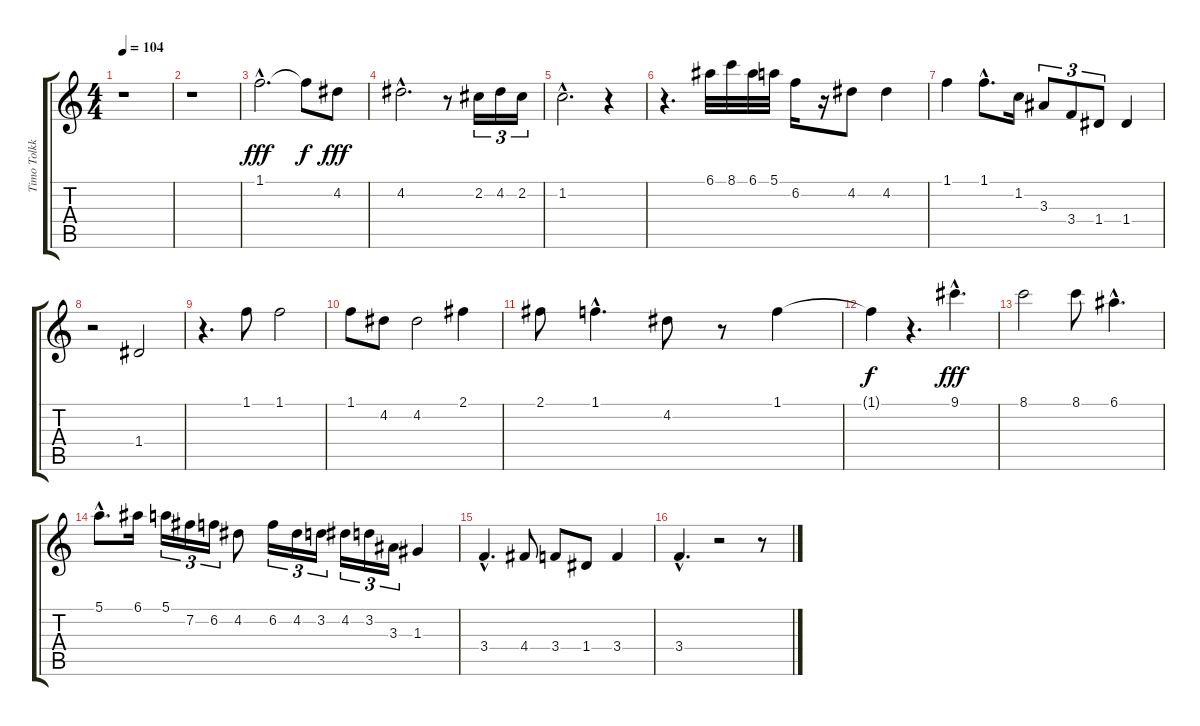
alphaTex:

\track ("Timo Tolkki" "Timo Tolkk") {instrument distortionguitar}
\staff {score tabs}
\tuning (E4 B3 G3 D3 A2 E2) {hide}
\ts (4 4)
\tempo 104
\clef g2
\ks c
r.1{dy fff} |
r.1 |
1.1{hac}.2{d} 1.1{t}.8{dy f} 4.2.8{dy fff} |
4.2{hac}.2{d} r.8 2.2.16{tu (3 2)} 4.2.16{tu (3 2)} 2.2.16{tu (3 2)} |
1.2{hac}.2{d} r.4 |
r.4{d} 6.1.32 8.1.32 6.1.32 5.1.32 6.2.16 r.16 4.2.8 4.2.4 |
1.1.4 1.1{hac}.8{d} 1.2.16 3.3.8{tu (3 2)} 3.4.8{tu (3 2)} 1.4.8{tu (3 2)} 1.4.4 |
r.2 1.4.2 |
r.4{d} 1.1.8 1.1.2 |
1.1.8 4.2.8 4.2.2 2.1.4 |
2.1.8 1.1{hac}.4{d} 4.2.8 r.8 1.1.4 |
1.1{t}.4{dy f} r.4{d} 9.1{hac}.4{d dy fff} |
8.1.2 8.1.8 6.1{hac}.4{d} |
5.1{hac}.8{d} 6.1.16 5.1.16{tu (3 2)} 7.2.16{tu (3 2)} 6.2.16{tu (3 2)} 4.2.8 6.2.16{tu (3 2)} 4.2.16{tu (3 2)} 3.2.16{tu (3 2)} 4.2.16{tu (3 2)} 3.2.16{tu (3 2)} 3.3.16{tu (3 2)} 1.3.4 |
3.4{hac}.4{d} 4.4.8 3.4.8 1.4.8 3.4.4 |
3.4{hac}.4{d} r.2 r.8
